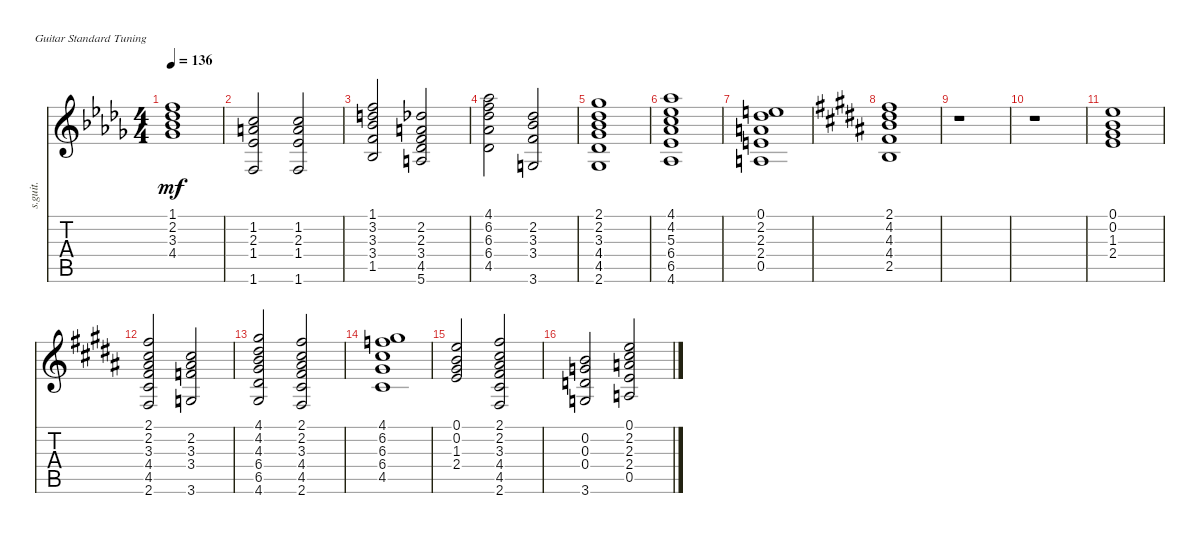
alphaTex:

\bracketExtendMode nobrackets
\track ("Acoustic Guitar" "s.guit.") {instrument acousticguitarsteel}
\staff {score tabs}
\tuning (E4 B3 G3 D3 A2 E2)
\ts (4 4)
\tempo 136
\clef g2
\ks db
(2.2{acc b} 3.3{acc b} 4.4{acc b} 1.1{acc forcenatural}).1{dy mf beam Down} |
(1.4{acc b} 1.6{acc forcenatural} 2.3{acc forcenatural} 1.2{acc forcenatural}).2{beam Up} (1.4{acc b} 1.6{acc forcenatural} 2.3{acc forcenatural} 1.2{acc forcenatural}).2{beam Up} |
(3.4{acc forcenatural} 3.2{acc forcenatural} 3.3{acc b} 1.5{acc b} 1.1{acc forcenatural}).2{beam Up} (2.3{acc forcenatural} 5.6{acc forcenatural} 3.4{acc forcenatural} 4.5{acc b} 2.2{acc b}).2{beam Up} |
(4.5{acc b} 6.3{acc b} 6.4{acc b} 6.2{acc forcenatural} 4.1{acc b}).2{beam Down} (3.4{acc forcenatural} 3.3{acc b} 3.6{acc forcenatural} 2.2{acc b}).2{beam Up} |
(3.3{acc b} 4.4{acc b} 2.6{acc b} 4.5{acc b} 2.2{acc b} 2.1{acc b}).1{beam Up} |
(4.6{acc b} 4.2{acc b} 5.3{acc forcenatural} 6.5{acc b} 6.4{acc b} 4.1{acc b}).1{beam Up} |
(0.5{acc forcenatural} 2.3{acc forcenatural} 2.2{acc b} 2.4{acc forcenatural} 0.1{acc forcenatural}).1{beam Up} |
\ks b
(4.3{acc forcenatural} 4.2{acc #} 4.4{acc #} 2.5{acc forcenatural} 2.1{acc #}).1{beam Up} |
r.1{beam Down} |
r.1{beam Down} |
(0.2{acc forcenatural} 2.4{acc forcenatural} 1.3{acc #} 0.1{acc forcenatural}).1{beam Up} |
(4.4{acc #} 2.6{acc #} 2.2{acc #} 3.3{acc #} 4.5{acc #} 2.1{acc #}).2{beam Up} (3.6{acc forcenatural} 3.3{acc #} 3.4{acc forcenatural} 2.2{acc #}).2{beam Up} |
(4.2{acc #} 4.3{acc forcenatural} 6.4{acc #} 6.5{acc #} 4.6{acc #} 4.1{acc #}).2{beam Up} (4.4{acc #} 3.3{acc #} 2.2{acc #} 2.6{acc #} 4.5{acc #} 2.1{acc #}).2{beam Up} |
(4.5{acc #} 6.4{acc #} 6.3{acc #} 6.2{acc forcenatural} 4.1{acc #}).1{beam Up} |
(0.2{acc forcenatural} 2.4{acc forcenatural} 1.3{acc #} 0.1{acc forcenatural}).2{beam Up} (4.4{acc #} 2.2{acc #} 3.3{acc #} 4.5{acc #} 2.6{acc #} 2.1{acc #}).2{beam Up} |
(3.6{acc forcenatural} 0.3{acc forcenatural} 0.4{acc forcenatural} 0.2{acc forcenatural}).2{beam Up} (2.2{acc #} 0.5{acc forcenatural} 2.3{acc forcenatural} 2.4{acc forcenatural} 0.1{acc forcenatural}).2{beam Up}
